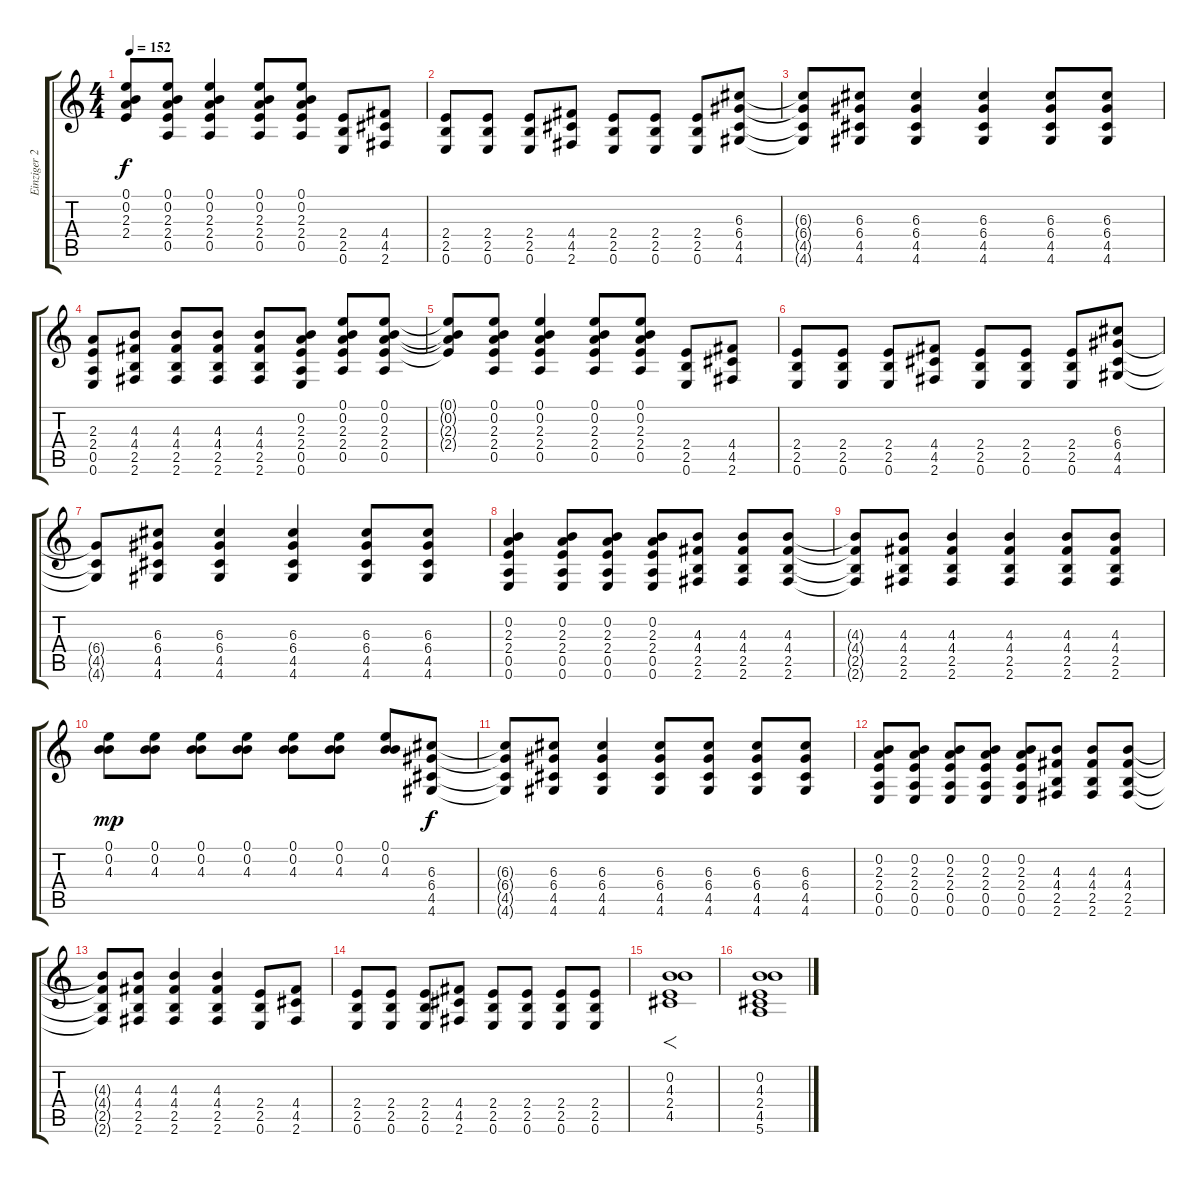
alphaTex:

\track ("Einziger 2" "Einziger 2") {instrument distortionguitar}
\staff {score tabs}
\tuning (E4 B3 G3 D3 A2 E2) {hide}
\ts (4 4)
\tempo 152
\clef g2
\ks c
(0.1{t} 0.2{t} 2.3{t} 2.4{t}).8{dy f} (0.1 0.2 2.3 2.4 0.5).8 (0.1 0.2 2.3 2.4 0.5).4 (0.1 0.2 2.3 2.4 0.5).8 (0.1 0.2 2.3 2.4 0.5).8 (2.4 2.5 0.6).8 (4.4 4.5 2.6).8 |
(2.4 2.5 0.6).8 (2.4 2.5 0.6).8 (2.4 2.5 0.6).8 (4.4 4.5 2.6).8 (2.4 2.5 0.6).8 (2.4 2.5 0.6).8 (2.4 2.5 0.6).8 (6.3 6.4 4.5 4.6).8 |
(6.3{t} 6.4{t} 4.5{t} 4.6{t}).8 (6.3 6.4 4.5 4.6).8{volume 12 instrument distortionguitar} (6.3 6.4 4.5 4.6).4 (6.3 6.4 4.5 4.6).4 (6.3 6.4 4.5 4.6).8 (6.3 6.4 4.5 4.6).8 |
(2.3 2.4 0.5 0.6).8 (4.3 4.4 2.5 2.6).8 (4.3 4.4 2.5 2.6).8 (4.3 4.4 2.5 2.6).8 (4.3 4.4 2.5 2.6).8 (0.2 2.3 2.4 0.5 0.6).8 (0.1 0.2 2.3 2.4 0.5).8 (0.1 0.2 2.3 2.4 0.5).8 |
(0.1{t} 0.2{t} 2.3{t} 2.4{t}).8 (0.1 0.2 2.3 2.4 0.5).8 (0.1 0.2 2.3 2.4 0.5).4 (0.1 0.2 2.3 2.4 0.5).8 (0.1 0.2 2.3 2.4 0.5).8 (2.4 2.5 0.6).8 (4.4 4.5 2.6).8 |
(2.4 2.5 0.6).8 (2.4 2.5 0.6).8 (2.4 2.5 0.6).8 (4.4 4.5 2.6).8 (2.4 2.5 0.6).8 (2.4 2.5 0.6).8 (2.4 2.5 0.6).8 (6.3 6.4 4.5 4.6).8 |
(6.4{t} 4.5{t} 4.6{t}).8 (6.3 6.4 4.5 4.6).8 (6.3 6.4 4.5 4.6).4 (6.3 6.4 4.5 4.6).4 (6.3 6.4 4.5 4.6).8 (6.3 6.4 4.5 4.6).8 |
(0.2 2.3 2.4 0.5 0.6).4 (0.2 2.3 2.4 0.5 0.6).8 (0.2 2.3 2.4 0.5 0.6).8 (0.2 2.3 2.4 0.5 0.6).8 (4.3 4.4 2.5 2.6).8 (4.3 4.4 2.5 2.6).8 (4.3 4.4 2.5 2.6).8 |
(4.3{t} 4.4{t} 2.5{t} 2.6{t}).8 (4.3 4.4 2.5 2.6).8 (4.3 4.4 2.5 2.6).4 (4.3 4.4 2.5 2.6).4 (4.3 4.4 2.5 2.6).8 (4.3 4.4 2.5 2.6).8 |
(0.1 0.2 4.3).8{dy mp} (0.1 0.2 4.3).8 (0.1 0.2 4.3).8 (0.1 0.2 4.3).8 (0.1 0.2 4.3).8 (0.1 0.2 4.3).8 (0.1 0.2 4.3).8 (6.3 6.4 4.5 4.6).8{dy f} |
(6.3{t} 6.4{t} 4.5{t} 4.6{t}).8 (6.3 6.4 4.5 4.6).8 (6.3 6.4 4.5 4.6).4 (6.3 6.4 4.5 4.6).8 (6.3 6.4 4.5 4.6).8 (6.3 6.4 4.5 4.6).8 (6.3 6.4 4.5 4.6).8 |
(0.2 2.3 2.4 0.5 0.6).8 (0.2 2.3 2.4 0.5 0.6).8 (0.2 2.3 2.4 0.5 0.6).8 (0.2 2.3 2.4 0.5 0.6).8 (0.2 2.3 2.4 0.5 0.6).8 (4.3 4.4 2.5 2.6).8 (4.3 4.4 2.5 2.6).8 (4.3 4.4 2.5 2.6).8 |
(4.3{t} 4.4{t} 2.5{t} 2.6{t}).8 (4.3 4.4 2.5 2.6).8 (4.3 4.4 2.5 2.6).4 (4.3 4.4 2.5 2.6).4 (2.4 2.5 0.6).8 (4.4 4.5 2.6).8 |
(2.4 2.5 0.6).8 (2.4 2.5 0.6).8 (2.4 2.5 0.6).8 (4.4 4.5 2.6).8 (2.4 2.5 0.6).8 (2.4 2.5 0.6).8 (2.4 2.5 0.6).8 (2.4 2.5 0.6).8 |
(0.2 4.3 2.4 4.5).1{f instrument distortionguitar} |
(0.2 4.3 2.4 4.5 5.6).1{volume 10 instrument synthstrings2}
